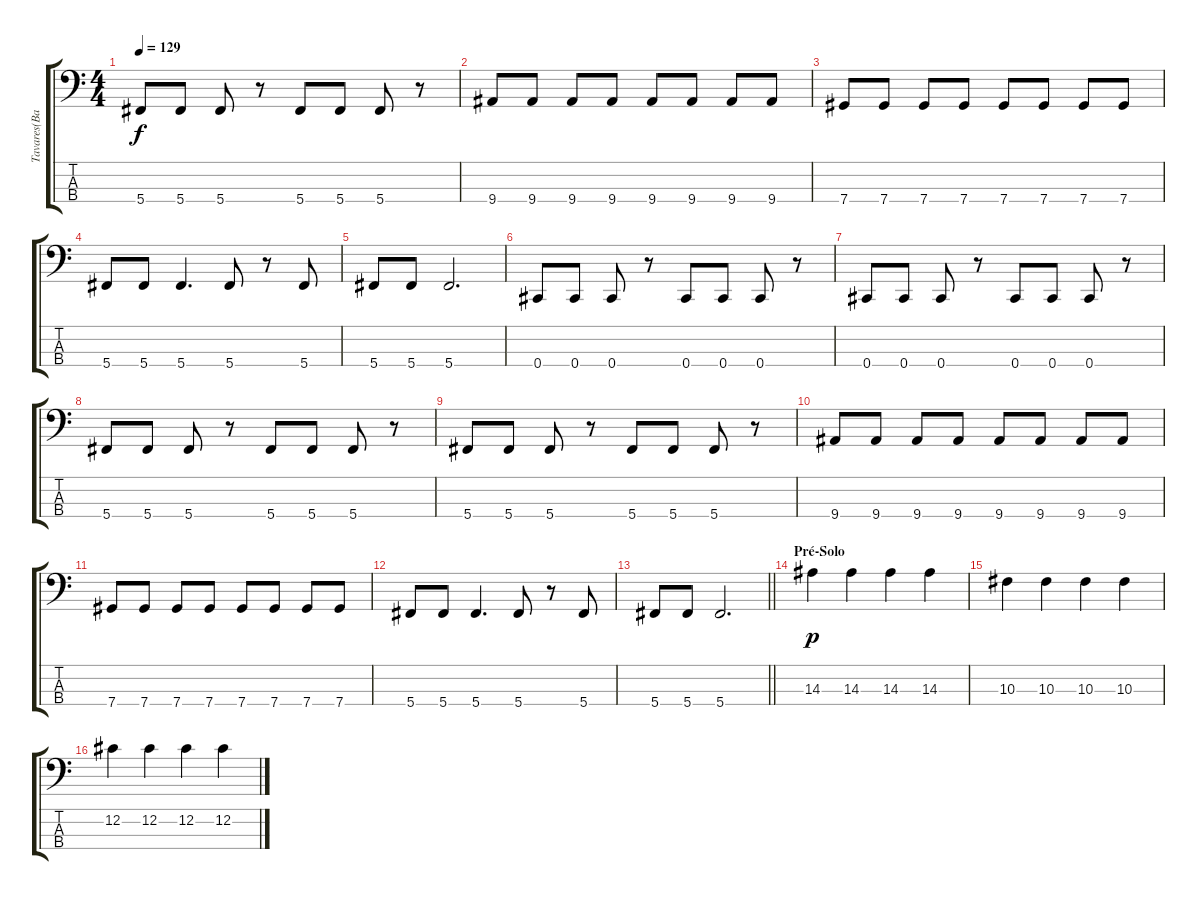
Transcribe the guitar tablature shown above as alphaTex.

\track ("Tavares(Baixo)" "Tavares(Ba") {instrument electricbasspick}
\staff {score tabs}
\tuning (Gb2 Db2 Ab1 Db1) {hide}
\ts (4 4)
\tempo 129
\clef f4
\ks c
5.4.8{dy f} 5.4.8 5.4.8 r.8 5.4.8 5.4.8 5.4.8 r.8 |
9.4.8 9.4.8 9.4.8 9.4.8 9.4.8 9.4.8 9.4.8 9.4.8 |
7.4.8 7.4.8 7.4.8 7.4.8 7.4.8 7.4.8 7.4.8 7.4.8 |
5.4.8 5.4.8 5.4.4{d} 5.4.8 r.8 5.4.8 |
5.4.8 5.4.8 5.4.2{d} |
0.4.8 0.4.8 0.4.8 r.8 0.4.8 0.4.8 0.4.8 r.8 |
0.4.8 0.4.8 0.4.8 r.8 0.4.8 0.4.8 0.4.8 r.8 |
5.4.8 5.4.8 5.4.8 r.8 5.4.8 5.4.8 5.4.8 r.8 |
5.4.8 5.4.8 5.4.8 r.8 5.4.8 5.4.8 5.4.8 r.8 |
9.4.8 9.4.8 9.4.8 9.4.8 9.4.8 9.4.8 9.4.8 9.4.8 |
7.4.8 7.4.8 7.4.8 7.4.8 7.4.8 7.4.8 7.4.8 7.4.8 |
5.4.8 5.4.8 5.4.4{d} 5.4.8 r.8 5.4.8 |
\barLineRight lightlight
5.4.8 5.4.8 5.4.2{d} |
\section ("" "Pré-Solo")
14.3.4{dy p} 14.3.4 14.3.4 14.3.4 |
10.3.4 10.3.4 10.3.4 10.3.4 |
12.2.4 12.2.4 12.2.4 12.2.4
